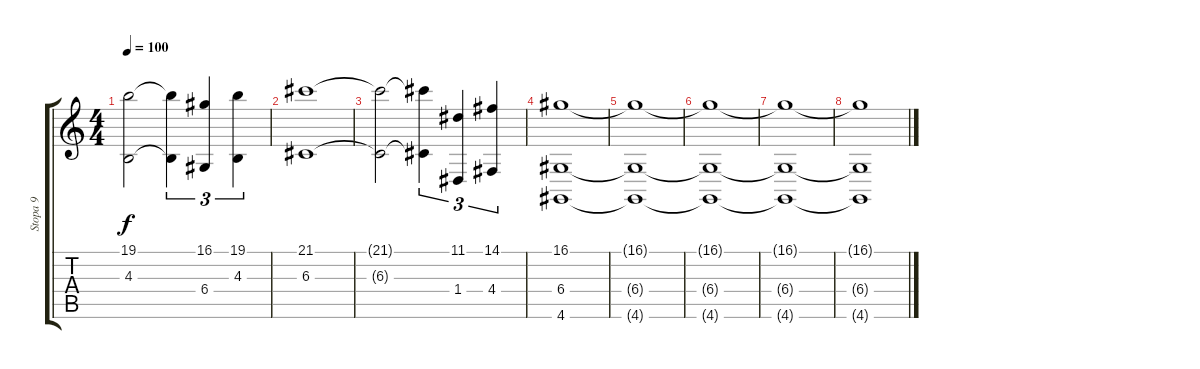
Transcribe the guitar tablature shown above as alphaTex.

\track ("Stopa 9" "Stopa 9") {instrument stringensemble1}
\staff {score tabs}
\tuning (E4 B3 G3 D3 A2 E2) {hide}
\ts (4 4)
\tempo 100
\clef g2
\ks c
(19.1{t} 4.3{t}).2{dy f} (19.1{t} 4.3{t}).4{tu (3 2)} (16.1 6.4).4{tu (3 2)} (19.1 4.3).4{tu (3 2)} |
(21.1 6.3).1 |
(21.1{t} 6.3{t}).2 (21.1{t} 6.3{t}).4{tu (3 2)} (11.1 1.4).4{tu (3 2)} (14.1 4.4).4{tu (3 2)} |
(16.1 6.4 4.6).1 |
(16.1{t} 6.4{t} 4.6{t}).1 |
(16.1{t} 6.4{t} 4.6{t}).1 |
(16.1{t} 6.4{t} 4.6{t}).1 |
(16.1{t} 6.4{t} 4.6{t}).1
